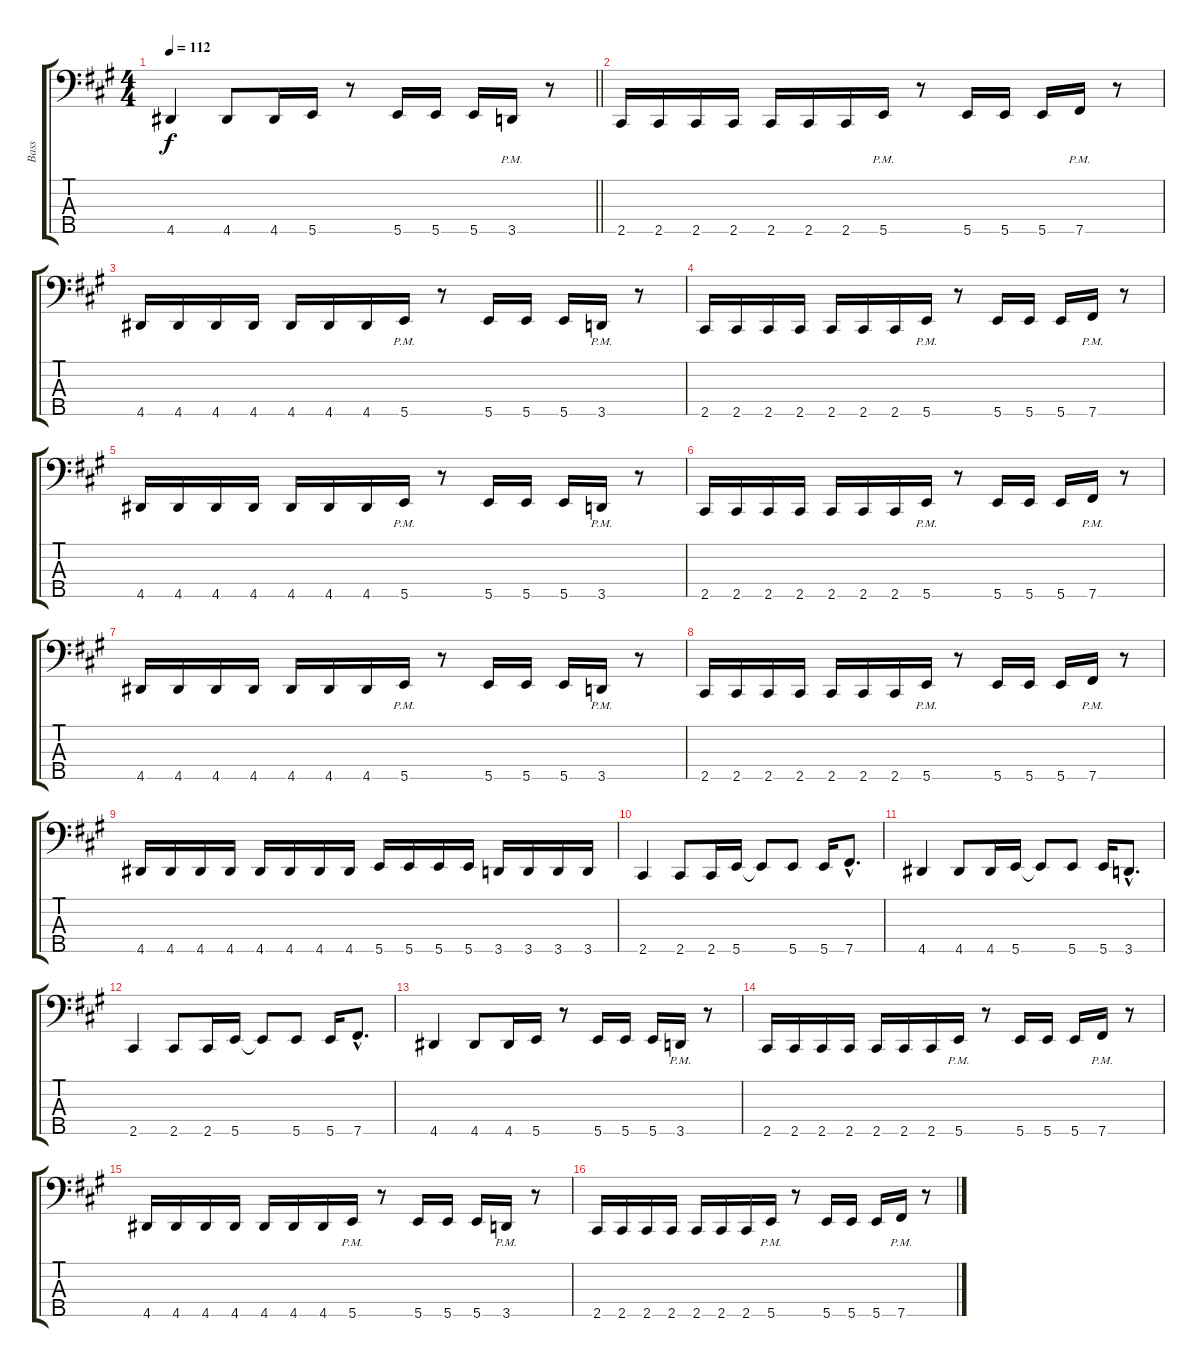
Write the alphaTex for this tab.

\track ("Bass" "Bass") {instrument electricbasspick}
\staff {score tabs}
\tuning (G2 D2 A1 E1 B0) {hide}
\ts (4 4)
\tempo 112
\clef f4
\barLineRight lightlight
\ks f#minor
4.5.4{dy f} 4.5.8 4.5.16 5.5.16 r.8 5.5.16 5.5.16 5.5.16 3.5{pm}.16 r.8 |
2.5.16 2.5.16 2.5.16 2.5.16 2.5.16 2.5.16 2.5.16 5.5{pm}.16 r.8 5.5.16 5.5.16 5.5.16 7.5{pm}.16 r.8 |
4.5.16 4.5.16 4.5.16 4.5.16 4.5.16 4.5.16 4.5.16 5.5{pm}.16 r.8 5.5.16 5.5.16 5.5.16 3.5{pm}.16 r.8 |
2.5.16 2.5.16 2.5.16 2.5.16 2.5.16 2.5.16 2.5.16 5.5{pm}.16 r.8 5.5.16 5.5.16 5.5.16 7.5{pm}.16 r.8 |
4.5.16 4.5.16 4.5.16 4.5.16 4.5.16 4.5.16 4.5.16 5.5{pm}.16 r.8 5.5.16 5.5.16 5.5.16 3.5{pm}.16 r.8 |
2.5.16 2.5.16 2.5.16 2.5.16 2.5.16 2.5.16 2.5.16 5.5{pm}.16 r.8 5.5.16 5.5.16 5.5.16 7.5{pm}.16 r.8 |
4.5.16 4.5.16 4.5.16 4.5.16 4.5.16 4.5.16 4.5.16 5.5{pm}.16 r.8 5.5.16 5.5.16 5.5.16 3.5{pm}.16 r.8 |
2.5.16 2.5.16 2.5.16 2.5.16 2.5.16 2.5.16 2.5.16 5.5{pm}.16 r.8 5.5.16 5.5.16 5.5.16 7.5{pm}.16 r.8 |
4.5.16 4.5.16 4.5.16 4.5.16 4.5.16 4.5.16 4.5.16 4.5.16 5.5.16 5.5.16 5.5.16 5.5.16 3.5.16 3.5.16 3.5.16 3.5.16 |
2.5.4 2.5.8 2.5.16 5.5.16 5.5{t}.8 5.5.8 5.5.16 7.5{hac}.8{d} |
4.5.4 4.5.8 4.5.16 5.5.16 5.5{t}.8 5.5.8 5.5.16 3.5{hac}.8{d} |
2.5.4 2.5.8 2.5.16 5.5.16 5.5{t}.8 5.5.8 5.5.16 7.5{hac}.8{d} |
4.5.4 4.5.8 4.5.16 5.5.16 r.8 5.5.16 5.5.16 5.5.16 3.5{pm}.16 r.8 |
2.5.16 2.5.16 2.5.16 2.5.16 2.5.16 2.5.16 2.5.16 5.5{pm}.16 r.8 5.5.16 5.5.16 5.5.16 7.5{pm}.16 r.8 |
4.5.16 4.5.16 4.5.16 4.5.16 4.5.16 4.5.16 4.5.16 5.5{pm}.16 r.8 5.5.16 5.5.16 5.5.16 3.5{pm}.16 r.8 |
2.5.16 2.5.16 2.5.16 2.5.16 2.5.16 2.5.16 2.5.16 5.5{pm}.16 r.8 5.5.16 5.5.16 5.5.16 7.5{pm}.16 r.8
